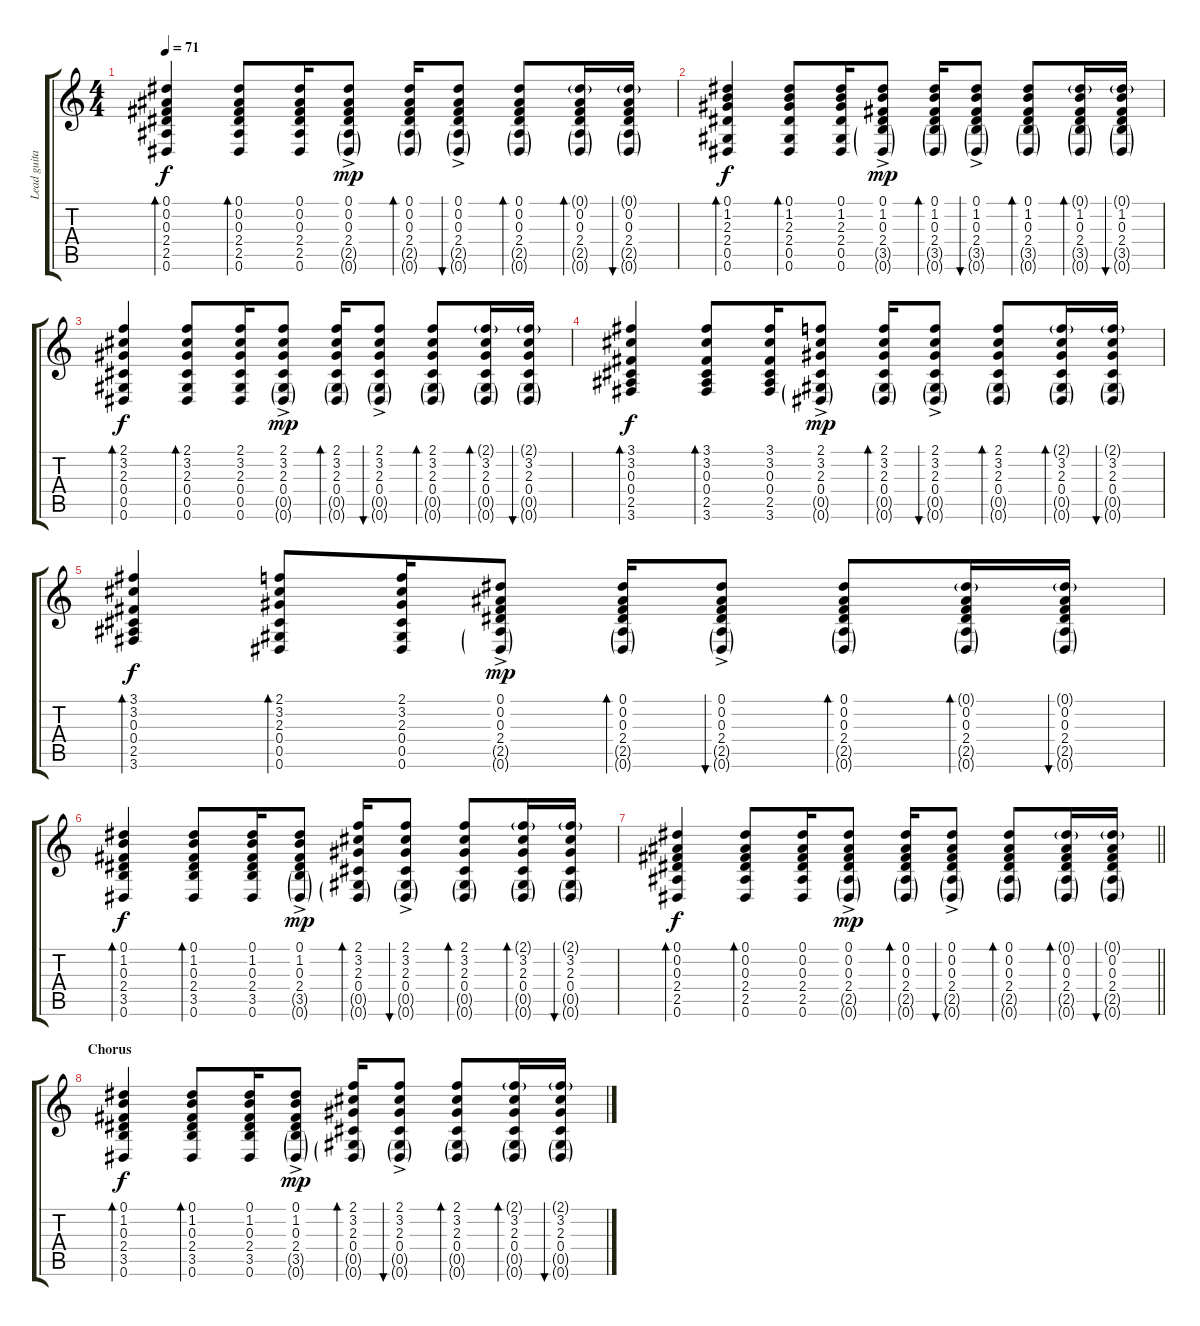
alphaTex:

\track ("Lead guitar" "Lead guita") {instrument acousticguitarsteel}
\staff {score tabs}
\tuning (Eb4 Bb3 Gb3 Db3 Ab2 Eb2) {hide}
\ts (4 4)
\section ("" "")
\tempo 71
\clef g2
\ks c
(0.1 0.2 0.3 2.4 2.5 0.6).4{bd 60 dy f} (0.1 0.2 0.3 2.4 2.5 0.6).8{bd 30} (0.1 0.2 0.3 2.4 2.5 0.6).16 (0.1{ac} 0.2 0.3 2.4 2.5{g} 0.6{g}).8{dy mp} (0.1 0.2 0.3 2.4 2.5{g} 0.6{g}).16{bd 30} (0.1{ac} 0.2 0.3 2.4 2.5{g} 0.6{g}).8{bu 30} (0.1 0.2 0.3 2.4 2.5{g} 0.6{g}).8{bd 30} (0.1{g} 0.2 0.3 2.4 2.5{g} 0.6{g}).16{bd 30} (0.1{g} 0.2 0.3 2.4 2.5{g} 0.6{g}).16{bu 30} |
(0.1 1.2 2.3 2.4 0.5 0.6).4{bd 60 dy f} (0.1 1.2 2.3 2.4 0.5 0.6).8{bd 30} (0.1 1.2 2.3 2.4 0.5 0.6).16 (0.1{ac} 1.2 0.3 2.4 3.5{g} 0.6{g}).8{dy mp} (0.1 1.2 0.3 2.4 3.5{g} 0.6{g}).16{bd 30} (0.1{ac} 1.2 0.3 2.4 3.5{g} 0.6{g}).8{bu 30} (0.1 1.2 0.3 2.4 3.5{g} 0.6{g}).8{bd 30} (0.1{g} 1.2 0.3 2.4 3.5{g} 0.6{g}).16{bd 30} (0.1{g} 1.2 0.3 2.4 3.5{g} 0.6{g}).16{bu 30} |
(2.1 3.2 2.3 0.4 0.5 0.6).4{bd 60 dy f} (2.1 3.2 2.3 0.4 0.5 0.6).8{bd 30} (2.1 3.2 2.3 0.4 0.5 0.6).16 (2.1{ac} 3.2 2.3 0.4 0.5{g} 0.6{g}).8{dy mp} (2.1 3.2 2.3 0.4 0.5{g} 0.6{g}).16{bd 30} (2.1{ac} 3.2 2.3 0.4 0.5{g} 0.6{g}).8{bu 30} (2.1 3.2 2.3 0.4 0.5{g} 0.6{g}).8{bd 30} (2.1{g} 3.2 2.3 0.4 0.5{g} 0.6{g}).16{bd 30} (2.1{g} 3.2 2.3 0.4 0.5{g} 0.6{g}).16{bu 30} |
(3.1 3.2 0.3 0.4 2.5 3.6).4{bd 60 dy f} (3.1 3.2 0.3 0.4 2.5 3.6).8{bd 30} (3.1 3.2 0.3 0.4 2.5 3.6).16 (2.1{ac} 3.2 2.3 0.4 0.5{g} 0.6{g}).8{dy mp} (2.1 3.2 2.3 0.4 0.5{g} 0.6{g}).16{bd 30} (2.1{ac} 3.2 2.3 0.4 0.5{g} 0.6{g}).8{bu 30} (2.1 3.2 2.3 0.4 0.5{g} 0.6{g}).8{bd 30} (2.1{g} 3.2 2.3 0.4 0.5{g} 0.6{g}).16{bd 30} (2.1{g} 3.2 2.3 0.4 0.5{g} 0.6{g}).16{bu 30} |
(3.1 3.2 0.3 0.4 2.5 3.6).4{bd 60 dy f} (2.1 3.2 2.3 0.4 0.5 0.6).8{bd 30} (2.1 3.2 2.3 0.4 0.5 0.6).16 (0.1{ac} 0.2 0.3 2.4 2.5{g} 0.6{g}).8{dy mp} (0.1 0.2 0.3 2.4 2.5{g} 0.6{g}).16{bd 30} (0.1{ac} 0.2 0.3 2.4 2.5{g} 0.6{g}).8{bu 30} (0.1 0.2 0.3 2.4 2.5{g} 0.6{g}).8{bd 30} (0.1{g} 0.2 0.3 2.4 2.5{g} 0.6{g}).16{bd 30} (0.1{g} 0.2 0.3 2.4 2.5{g} 0.6{g}).16{bu 30} |
(0.1 1.2 0.3 2.4 3.5 0.6).4{bd 60 dy f} (0.1 1.2 0.3 2.4 3.5 0.6).8{bd 30} (0.1 1.2 0.3 2.4 3.5 0.6).16 (0.1{ac} 1.2 0.3 2.4 3.5{g} 0.6{g}).8{dy mp} (2.1 3.2 2.3 0.4 0.5{g} 0.6{g}).16{bd 30} (2.1{ac} 3.2 2.3 0.4 0.5{g} 0.6{g}).8{bu 30} (2.1 3.2 2.3 0.4 0.5{g} 0.6{g}).8{bd 30} (2.1{g} 3.2 2.3 0.4 0.5{g} 0.6{g}).16{bd 30} (2.1{g} 3.2 2.3 0.4 0.5{g} 0.6{g}).16{bu 30} |
\barLineRight lightlight
(0.1 0.2 0.3 2.4 2.5 0.6).4{bd 60 dy f} (0.1 0.2 0.3 2.4 2.5 0.6).8{bd 30} (0.1 0.2 0.3 2.4 2.5 0.6).16 (0.1{ac} 0.2 0.3 2.4 2.5{g} 0.6{g}).8{dy mp} (0.1 0.2 0.3 2.4 2.5{g} 0.6{g}).16{bd 30} (0.1{ac} 0.2 0.3 2.4 2.5{g} 0.6{g}).8{bu 30} (0.1 0.2 0.3 2.4 2.5{g} 0.6{g}).8{bd 30} (0.1{g} 0.2 0.3 2.4 2.5{g} 0.6{g}).16{bd 30} (0.1{g} 0.2 0.3 2.4 2.5{g} 0.6{g}).16{bu 30} |
\section ("" "Chorus")
(0.1 1.2 0.3 2.4 3.5 0.6).4{bd 60 dy f} (0.1 1.2 0.3 2.4 3.5 0.6).8{bd 30} (0.1 1.2 0.3 2.4 3.5 0.6).16 (0.1{ac} 1.2 0.3 2.4 3.5{g} 0.6{g}).8{dy mp} (2.1 3.2 2.3 0.4 0.5{g} 0.6{g}).16{bd 30} (2.1{ac} 3.2 2.3 0.4 0.5{g} 0.6{g}).8{bu 30} (2.1 3.2 2.3 0.4 0.5{g} 0.6{g}).8{bd 30} (2.1{g} 3.2 2.3 0.4 0.5{g} 0.6{g}).16{bd 30} (2.1{g} 3.2 2.3 0.4 0.5{g} 0.6{g}).16{bu 30}
